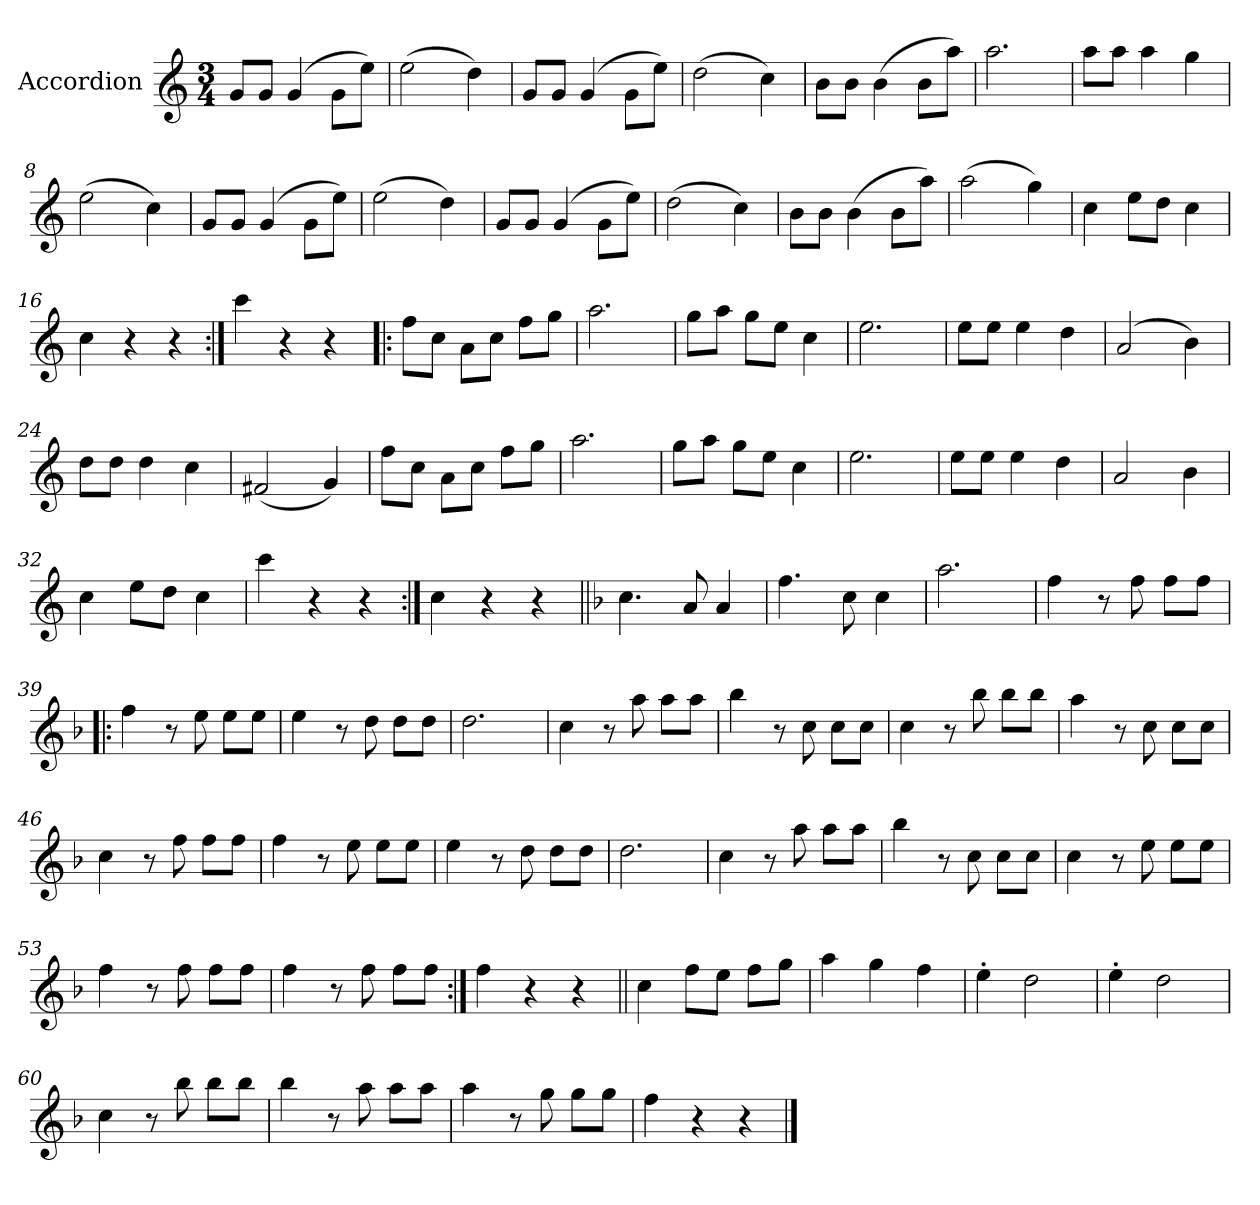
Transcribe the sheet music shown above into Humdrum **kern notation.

**kern
*part1
*staff1
*I"Accordion
*I'Acc
*clefG2
*k[]
*M3/4
=1
8g/L
8g/J
(>4g/
8g\L
8ee\J)
=2
(>2ee\
4dd\)
=3
8g/L
8g/J
(>4g/
8g\L
8ee\J)
=4
(>2dd\
4cc\)
=5
8b\L
8b\J
(>4b\
8b\L
8aa\J)
=6
2.aa\
=7
8aa\L
8aa\J
4aa\
4gg\
=8
(>2ee\
4cc\)
=9
8g/L
8g/J
(>4g/
8g\L
8ee\J)
=10
(>2ee\
4dd\)
=11
8g/L
8g/J
(>4g/
8g\L
8ee\J)
!!LO:LB:g=z
=12
(>2dd\
4cc\)
=13
8b\L
8b\J
(>4b\
8b\L
8aa\J)
=14
(>2aa\
4gg\)
=15
4cc\
8ee\L
8dd\J
4cc\
=16
4cc\
4r
4r
=17:|!
4ccc\
4r
4r
=18!|:
8ff\L
8cc\J
8a\L
8cc\J
8ff\L
8gg\J
=19
2.aa\
=20
8gg\L
8aa\J
8gg\L
8ee\J
4cc\
=21
2.ee\
=22
8ee\L
8ee\J
4ee\
4dd\
=23
(>2a/
4b\)
!!LO:LB:g=z
=24
8dd\L
8dd\J
4dd\
4cc\
=25
(<2f#X/
4g/)
=26
8ff\L
8cc\J
8a\L
8cc\J
8ff\L
8gg\J
=27
2.aa\
=28
8gg\L
8aa\J
8gg\L
8ee\J
4cc\
=29
2.ee\
=30
8ee\L
8ee\J
4ee\
4dd\
=31
2a/
4b\
=32
4cc\
8ee\L
8dd\J
4cc\
=33
4ccc\
4r
4r
=34:|!
4cc\
4r
4r
!!LO:LB:g=z
=35||
*k[b-]
*F:
4.cc\
8a/
4a/
=36
4.ff\
8cc\
4cc\
=37
2.aa\
=38
4ff\
8r
8ff\
8ff\L
8ff\J
=39!|:
4ff\
8r
8ee\
8ee\L
8ee\J
=40
4ee\
8r
8dd\
8dd\L
8dd\J
=41
2.dd\
=42
4cc\
8r
8aa\
8aa\L
8aa\J
=43
4bb-\
8r
8cc\
8cc\L
8cc\J
=44
4cc\
8r
8bb-\
8bb-\L
8bb-\J
!!LO:LB:g=z
=45
4aa\
8r
8cc\
8cc\L
8cc\J
=46
4cc\
8r
8ff\
8ff\L
8ff\J
=47
4ff\
8r
8ee\
8ee\L
8ee\J
=48
4ee\
8r
8dd\
8dd\L
8dd\J
=49
2.dd\
=50
4cc\
8r
8aa\
8aa\L
8aa\J
=51
4bb-\
8r
8cc\
8cc\L
8cc\J
=52
4cc\
8r
8ee\
8ee\L
8ee\J
=53
4ff\
8r
8ff\
8ff\L
8ff\J
!!LO:LB:g=z
=54
4ff\
8r
8ff\
8ff\L
8ff\J
=55:|!
4ff\
4r
4r
=56||
4cc\
8ff\L
8ee\J
8ff\L
8gg\J
=57
4aa\
4gg\
4ff\
=58
4ee'\
2dd\
=59
4ee'\
2dd\
=60
4cc\
8r
8bb-\
8bb-\L
8bb-\J
=61
4bb-\
8r
8aa\
8aa\L
8aa\J
=62
4aa\
8r
8gg\
8gg\L
8gg\J
=63
4ff\
4r
4r
==
*-
